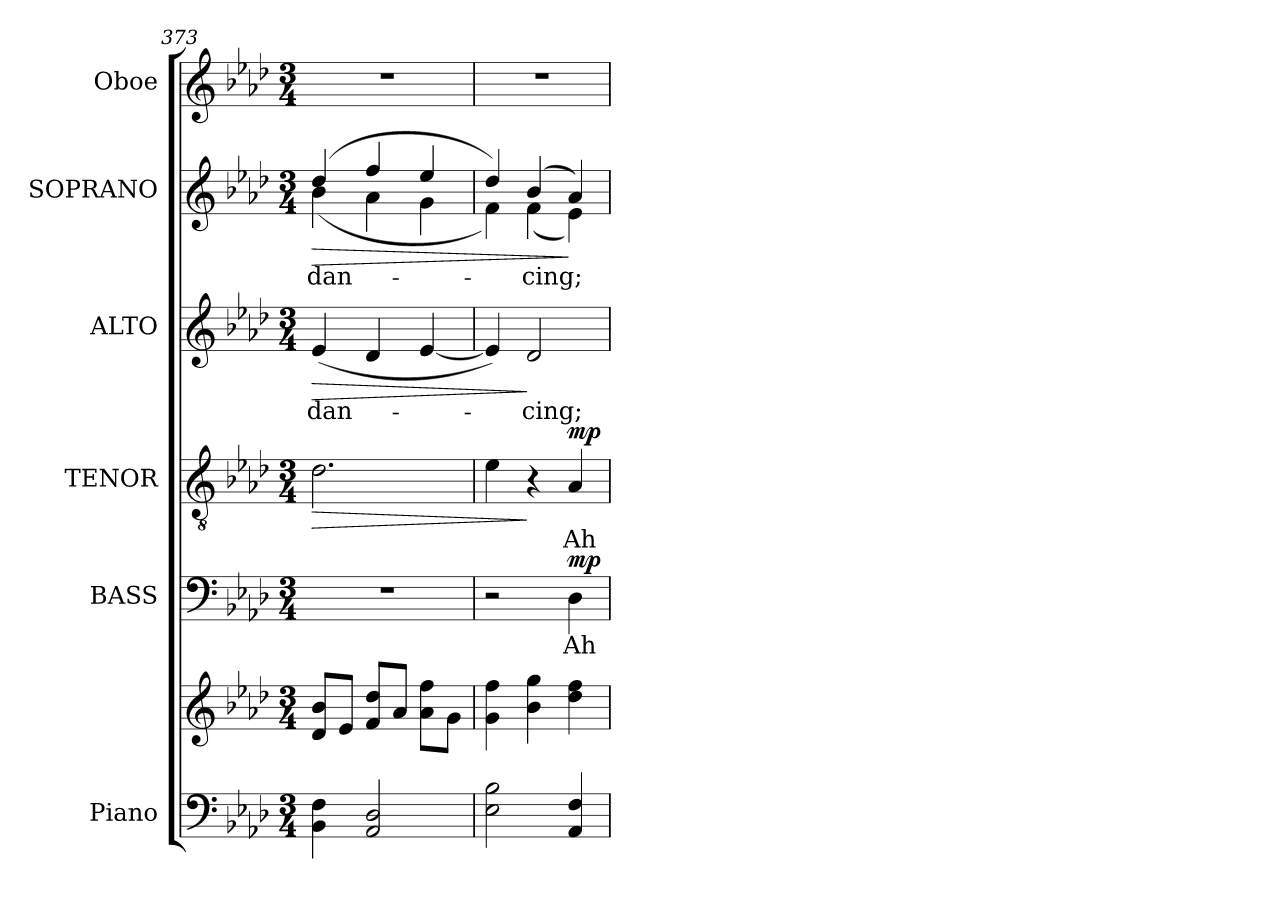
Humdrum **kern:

**kern	**kern	**kern	**text	**dynam	**kern	**text	**dynam	**kern	**text	**dynam	**kern	**text	**dynam	**kern
*part6	*part6	*part5	*part5	*part5	*part4	*part4	*part4	*part3	*part3	*part3	*part2	*part2	*part2	*part1
*staff7	*staff6	*staff5	*staff5	*staff5	*staff4	*staff4	*staff4	*staff3	*staff3	*staff3	*staff2	*staff2	*staff2	*staff1
*I"Piano	*	*I"BASS	*	*	*I"TENOR	*	*	*I"ALTO	*	*	*I"SOPRANO	*	*	*I"Oboe
*I'Pno.	*	*I'B.	*	*	*I'T.	*	*	*I'A.	*	*	*I'S.	*	*	*I'Ob.
*clefF4	*clefG2	*clefF4	*	*	*clefGv2	*	*	*clefG2	*	*	*clefG2	*	*	*clefG2
*	*	*	*	*	*ITrd7c12	*	*	*	*	*	*	*	*	*
*k[b-e-a-d-]	*k[b-e-a-d-]	*k[b-e-a-d-]	*	*	*k[b-e-a-d-]	*	*	*k[b-e-a-d-]	*	*	*k[b-e-a-d-]	*	*	*k[b-e-a-d-]
*A-:	*A-:	*A-:	*	*	*A-:	*	*	*A-:	*	*	*A-:	*	*	*A-:
*M3/4	*M3/4	*M3/4	*	*	*M3/4	*	*	*M3/4	*	*	*M3/4	*	*	*M3/4
=373	=373	=373	=373	=373	=373	=373	=373	=373	=373	=373	=373	=373	=373	=373
!	!	!LO:N:vis=1	!	!	!	!	!LO:HP:b	!	!	!	!	!	!	!
!	!	!	!	!	!	!	!	!	!LO:LY:b:color=#000000	!LO:HP:b	!	!	!	!
*	*	*	*	*	*	*	*	*	*	*	*^	*	*	*
!	!	!	!	!	!	!	!	!	!	!	!	!	!LO:LY:b:color=#000000	!LO:HP:b	!LO:N:vis=1
4BB-i\ 4Fi	8d-i/ 8b-iL	2.r	.	.	2.D-i\	.	>	(4e-i/	dan-	>	(4dd-i/	(4b-i\	dan-	>	2.r
.	8e-i/J	.	.	.	.	.	.	.	.	.	.	.	.	.	.
2AA-i/ 2D-i	8fi/ 8dd-iL	.	.	.	.	.	.	4d-i/	.	.	4ffi/	4a-i\	.	.	.
.	8a-i/J	.	.	.	.	.	.	.	.	.	.	.	.	.	.
.	8a-i\ 8ffiL	.	.	.	.	.	.	[4e-i/	.	.	4ee-i/	4gi\	.	.	.
.	8gi\J	.	.	.	.	.	.	.	.	.	.	.	.	.	.
=374	=374	=374	=374	=374	=374	=374	=374	=374	=374	=374	=374	=374	=374	=374	=374
!	!	!	!	!	!	!	!	!	!	!	!	!	!	!	!LO:N:vis=1
2E-i\ 2B-i	4gi\ 4ffi	2r	.	.	4E-i\	.	.	4e-i/])	.	.	4dd-i/)	4fi\)	.	.	2.r
!	!	!	!	!	!	!	!	!	!LO:LY:b:color=#000000	!	!	!	!	!	!
!	!	!	!	!	!	!	!	!	!	!	!	!	!LO:LY:b:color=#000000	!	!
.	4b-i\ 4ggi	.	.	.	4r	.	]	2d-i/	-cing;	]	(4b-i/	(4fi\	-cing;	.	.
!	!	!	!LO:LY:b:color=#000000	!	!	!	!	!	!	!	!	!	!	!	!
!	!	!	!	!	!	!LO:LY:b:color=#000000	!	!	!	!	!	!	!	!	!
4AA-i/ 4Fi	4dd-i\ 4ffi	4D-i\	Ah	mp	4AA-i/	Ah	mp	.	.	.	4a-i/)	4e-i\)	.	]	.
*	*	*	*	*	*	*	*	*	*	*	*v	*v	*	*	*
=	=	=	=	=	=	=	=	=	=	=	=	=	=	=
*-	*-	*-	*-	*-	*-	*-	*-	*-	*-	*-	*-	*-	*-	*-
